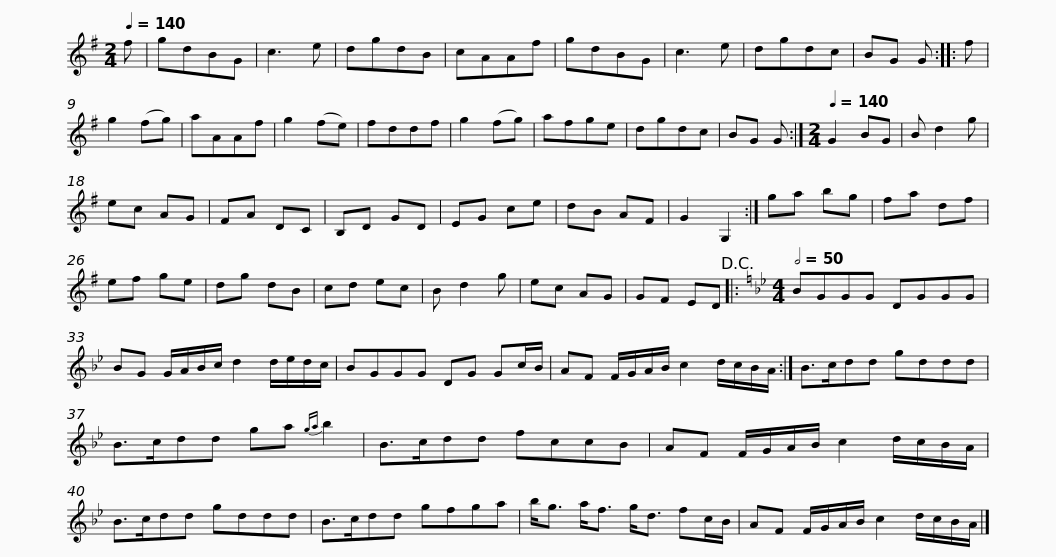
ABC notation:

X:1
L:1/8
Q:1/4=140
M:2/4
I:linebreak $
K:G
V:1 treble
V:1
 f | gdBG | c3 e | dgdB | cAAf | %5
 gdBG | c3 e | dgdc | BG G :: f | %10
 g2 (fg) | aAAf |$ g2 (fe) | fddf | g2 (fg) | %15
 afge | dgdc | BG G :|[M:2/4][Q:1/4=140] G2 BG | B d2 g | %20
 ec AG | FA DC | B,D GD |$ EG ce | dB AF | %25
 G2 G,2 :| ga bg | fa df | ef ge | dg dB | %30
 cd ec | B d2 g | ec AG | GF ED!D.C.! |:$[K:Bb][M:4/4][Q:1/2=50] BGGG DGGG | %35
 BG G/A/B/c/ d2 d/e/d/c/ | BGGG DG Gc/B/ | AF F/G/A/B/ c2 d/c/B/A/ :|$ B>cdd gddd | B>cdd ga{ga} b2 | %40
 B>cdd fccB | AF F/G/A/B/ c2 d/c/B/A/ | B>cdd gddd |$ B>cdd gfga | b<g a<f g<d fc/B/ | %45
 AF F/G/A/B/ c2 d/c/B/A/ |] %46
